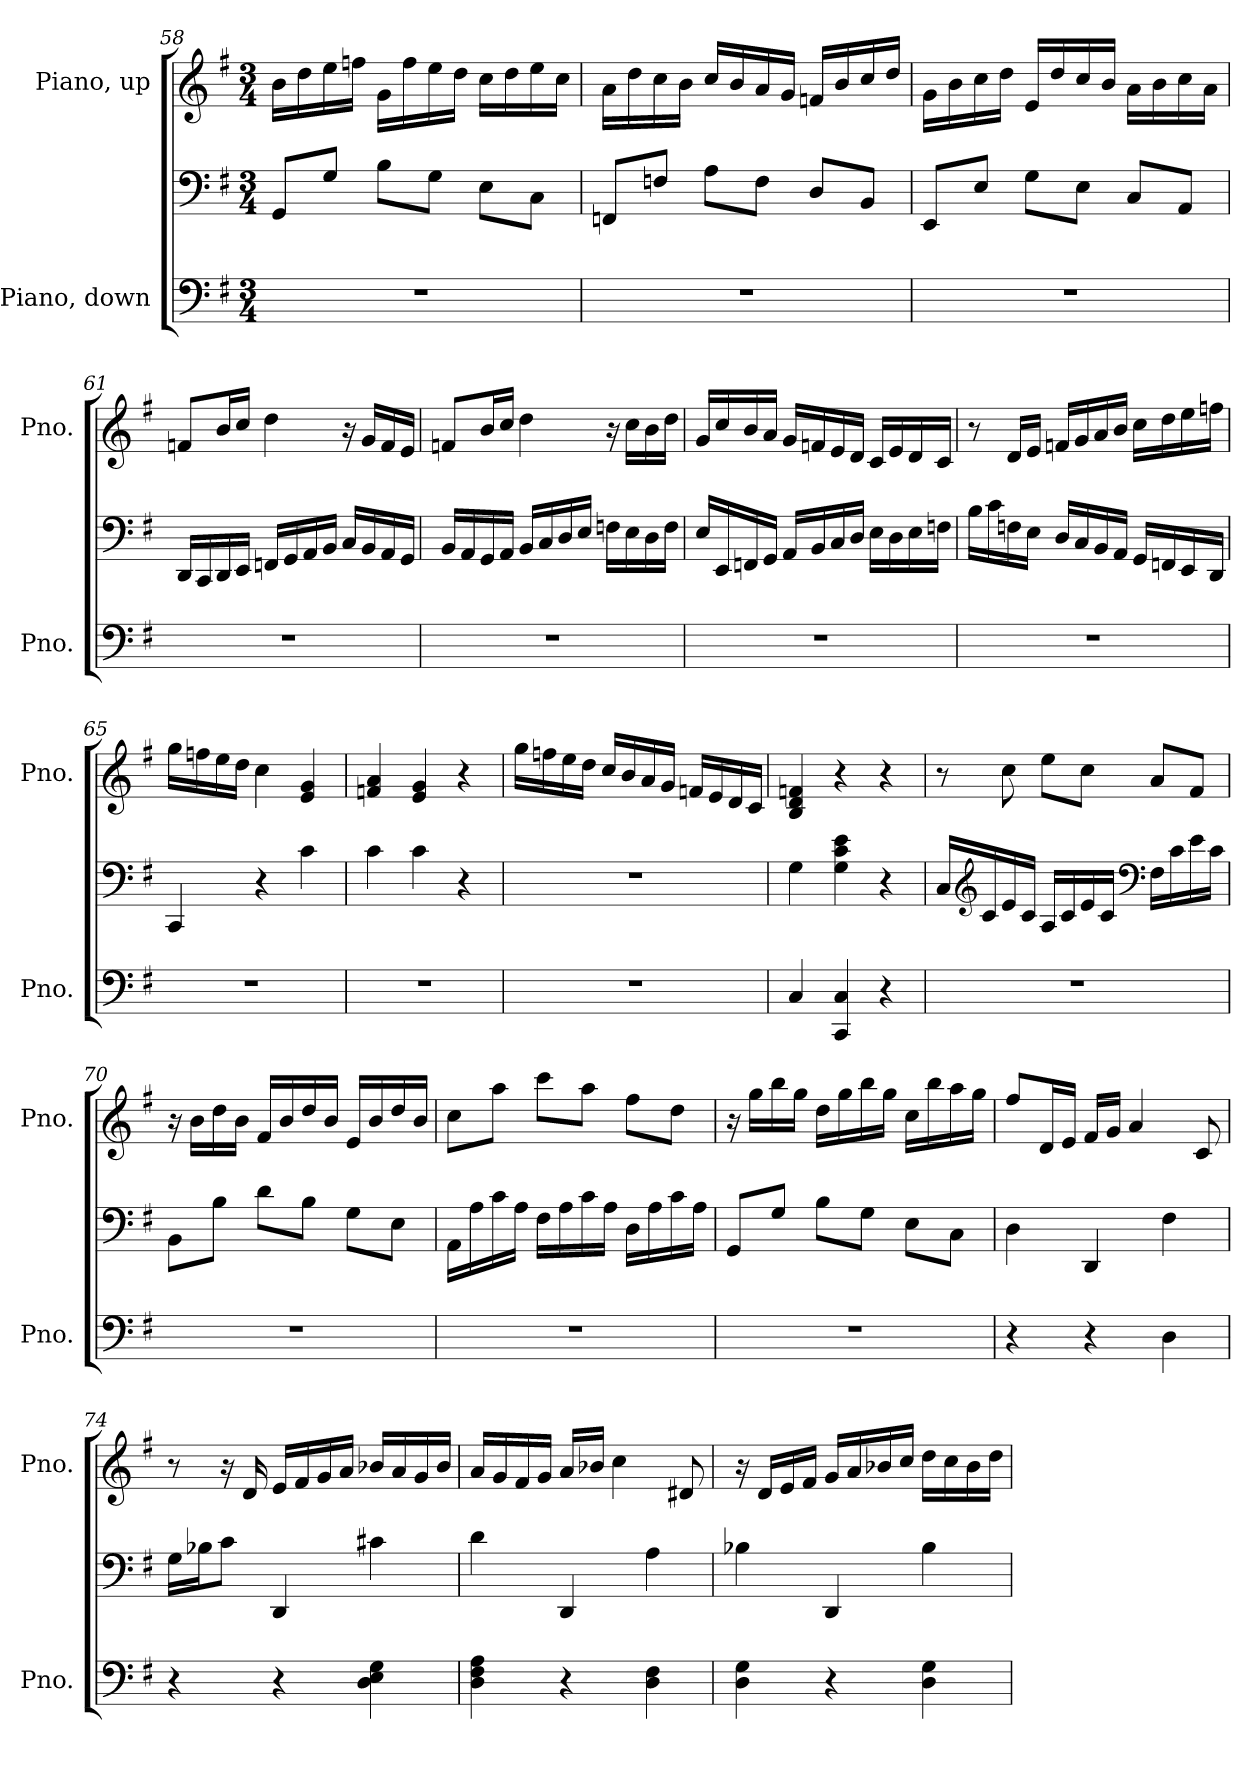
**kern	**kern	**kern
*part2	*part2	*part1
*staff3	*staff2	*staff1
*I"Piano, down	*	*I"Piano, up
*I'Pno.	*	*I'Pno.
*clefF4	*clefF4	*clefG2
*k[f#]	*k[f#]	*k[f#]
*M3/4	*M3/4	*M3/4
=58	=58	=58
2.r	8GG/L	16b\LL
.	.	16dd\
.	8G/J	16ee\
.	.	16ffn\JJ
.	8B\L	16g\LL
.	.	16ff\
.	8G\J	16ee\
.	.	16dd\JJ
.	8E\L	16cc\LL
.	.	16dd\
.	8C\J	16ee\
.	.	16cc\JJ
=59	=59	=59
2.r	8FFn/L	16a\LL
.	.	16dd\
.	8Fn/J	16cc\
.	.	16b\JJ
.	8A\L	16cc/LL
.	.	16b/
.	8F\J	16a/
.	.	16g/JJ
.	8D/L	16fn/LL
.	.	16b/
.	8BB/J	16cc/
.	.	16dd/JJ
!!LO:LB:g=z
=60	=60	=60
2.r	8EE/L	16g\LL
.	.	16b\
.	8E/J	16cc\
.	.	16dd\JJ
.	8G\L	16e/LL
.	.	16dd/
.	8E\J	16cc/
.	.	16b/JJ
.	8C/L	16a\LL
.	.	16b\
.	8AA/J	16cc\
.	.	16a\JJ
=61	=61	=61
2.r	16DD/LL	8fn/L
.	16CC/	.
.	16DD/	16b/L
.	16EE/JJ	16cc/JJ
.	16FFn/LL	4dd\
.	16GG/	.
.	16AA/	.
.	16BB/JJ	.
.	16C/LL	16r
.	16BB/	16g/LL
.	16AA/	16f/
.	16GG/JJ	16e/JJ
=62	=62	=62
2.r	16BB/LL	8fn/L
.	16AA/	.
.	16GG/	16b/L
.	16AA/JJ	16cc/JJ
.	16BB/LL	4dd\
.	16C/	.
.	16D/	.
.	16E/JJ	.
.	16Fn\LL	16r
.	16E\	16cc\LL
.	16D\	16b\
.	16F\JJ	16dd\JJ
!!LO:PB:g=z
=63	=63	=63
2.r	16E/LL	16g/LL
.	16EE/	16cc/
.	16FFn/	16b/
.	16GG/JJ	16a/JJ
.	16AA/LL	16g/LL
.	16BB/	16fn/
.	16C/	16e/
.	16D/JJ	16d/JJ
.	16E\LL	16c/LL
.	16D\	16e/
.	16E\	16d/
.	16Fn\JJ	16c/JJ
=64	=64	=64
2.r	16B\LL	8r
.	16c\	.
.	16Fn\	16d/LL
.	16E\JJ	16e/JJ
.	16D/LL	16fn/LL
.	16C/	16g/
.	16BB/	16a/
.	16AA/JJ	16b/JJ
.	16GG/LL	16cc\LL
.	16FFn/	16dd\
.	16EE/	16ee\
.	16DD/JJ	16ffn\JJ
=65	=65	=65
2.r	4CC/	16gg\LL
.	.	16ffn\
.	.	16ee\
.	.	16dd\JJ
.	4r	4cc\
.	4c\	4e/ 4g/
=66	=66	=66
2.r	4c\	4fn/ 4a/
.	4c\	4e/ 4g/
.	4r	4r
!!LO:LB:g=z
=67	=67	=67
2.r	2.r	16gg\LL
.	.	16ffn\
.	.	16ee\
.	.	16dd\JJ
.	.	16cc/LL
.	.	16b/
.	.	16a/
.	.	16g/JJ
.	.	16fn/LL
.	.	16e/
.	.	16d/
.	.	16c/JJ
=68	=68	=68
4C/	4G\	4B/ 4d/ 4fn/
4CC/ 4C/	4G\ 4c\ 4e\	4r
4r	4r	4r
=69	=69	=69
2.r	16C/LL	8r
*	*clefG2	*
.	16c/	.
.	16e/	8cc\
.	16c/JJ	.
.	16A/LL	8ee\L
.	16c/	.
.	16e/	8cc\J
.	16c/JJ	.
*	*clefF4	*
.	16F#\LL	8a/L
.	16c\	.
.	16e\	8f#/J
.	16c\JJ	.
!!LO:LB:g=z
=70	=70	=70
2.r	8BB\L	16r
.	.	16b\LL
.	8B\J	16dd\
.	.	16b\JJ
.	8d\L	16f#/LL
.	.	16b/
.	8B\J	16dd/
.	.	16b/JJ
.	8G\L	16e/LL
.	.	16b/
.	8E\J	16dd/
.	.	16b/JJ
=71	=71	=71
2.r	16AA\LL	8cc\L
.	16A\	.
.	16c\	8aa\J
.	16A\JJ	.
.	16F#\LL	8ccc\L
.	16A\	.
.	16c\	8aa\J
.	16A\JJ	.
.	16D\LL	8ff#\L
.	16A\	.
.	16c\	8dd\J
.	16A\JJ	.
=72	=72	=72
2.r	8GG/L	16r
.	.	16gg\LL
.	8G/J	16bb\
.	.	16gg\JJ
.	8B\L	16dd\LL
.	.	16gg\
.	8G\J	16bb\
.	.	16gg\JJ
.	8E\L	16cc\LL
.	.	16bb\
.	8C\J	16aa\
.	.	16gg\JJ
!!LO:LB:g=z
=73	=73	=73
4r	4D\	8ff#/L
.	.	16d/L
.	.	16e/JJ
4r	4DD/	16f#/LL
.	.	16g/JJ
.	.	4a/
4D\	4F#\	.
.	.	8c/
=74	=74	=74
4r	16G\LL	8r
.	16B-X\J	.
.	8c\J	16r
.	.	16d/
4r	4DD/	16e/LL
.	.	16f#/
.	.	16g/
.	.	16a/JJ
4D\ 4E\ 4G\	4c#X\	16b-X/LL
.	.	16a/
.	.	16g/
.	.	16b-/JJ
=75	=75	=75
4D\ 4F#\ 4A\	4d\	16a/LL
.	.	16g/
.	.	16f#/
.	.	16g/JJ
4r	4DD/	16a/LL
.	.	16b-X/JJ
.	.	4cc\
4D\ 4F#\	4A\	.
.	.	8d#X/
!!LO:PB:g=z
=76	=76	=76
4D\ 4G\	4B-X\	16r
.	.	16d/LL
.	.	16e/
.	.	16f#/JJ
4r	4DD/	16g/LL
.	.	16a/
.	.	16b-X/
.	.	16cc/JJ
4D\ 4G\	4B-\	16dd\LL
.	.	16cc\
.	.	16b-\
.	.	16dd\JJ
=	=	=
*-	*-	*-
